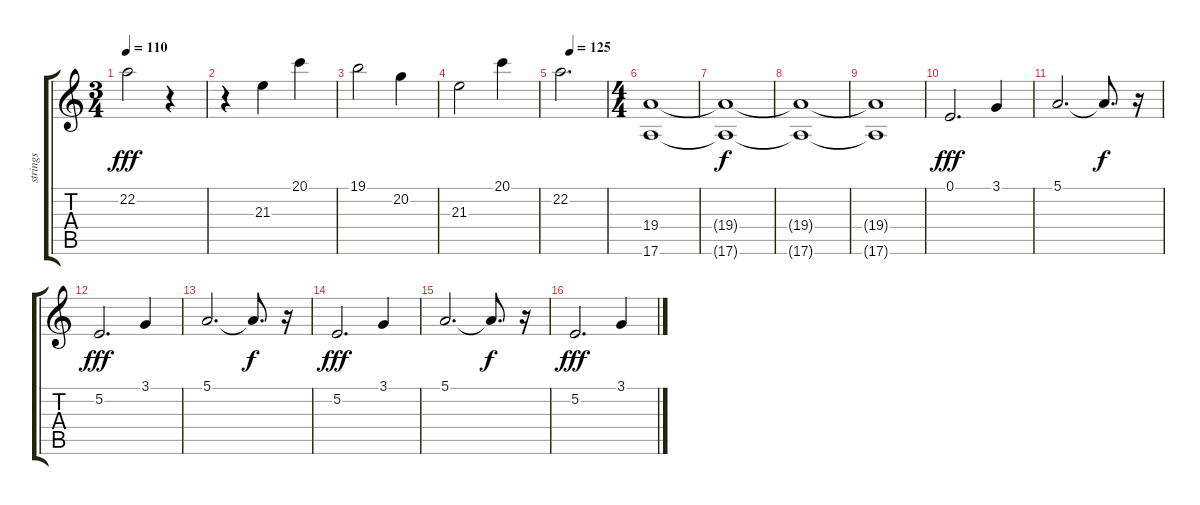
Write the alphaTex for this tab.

\track ("strings" "strings") {instrument stringensemble1}
\staff {score tabs}
\tuning (E4 B3 G3 D3 A2 E2) {hide}
\ts (3 4)
\tempo 110
\clef g2
\ks c
22.2.2{dy fff} r.4 |
r.4 21.3.4 20.1.4 |
19.1.2 20.2.4 |
21.3.2 20.1.4 |
\tempo (125 0.2222222222222222)
22.2.2{d} |
\ts (4 4)
(19.4 17.6).1 |
(19.4{t} 17.6{t}).1{dy f} |
(19.4{t} 17.6{t}).1 |
(19.4{t} 17.6{t}).1 |
0.1.2{d dy fff volume 9} 3.1.4 |
5.1.2{d} 5.1{t}.8{d dy f} r.16 |
5.2.2{d dy fff} 3.1.4 |
5.1.2{d} 5.1{t}.8{d dy f} r.16 |
5.2.2{d dy fff} 3.1.4 |
5.1.2{d} 5.1{t}.8{d dy f} r.16 |
5.2.2{d dy fff} 3.1.4
